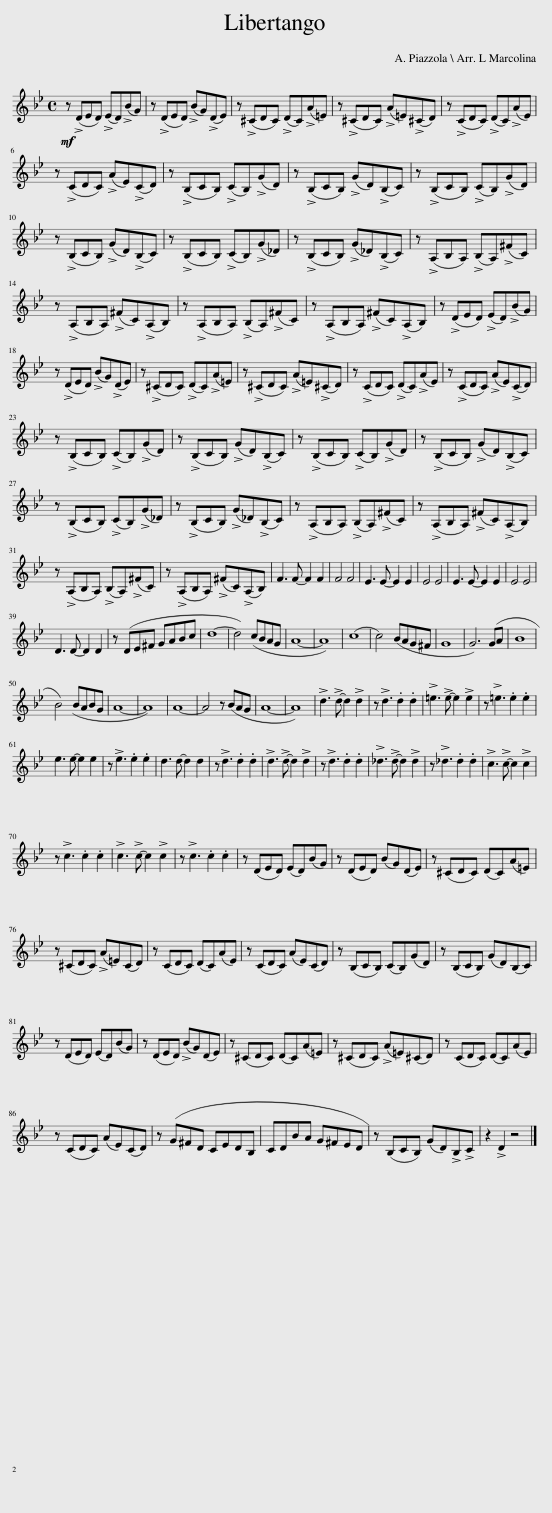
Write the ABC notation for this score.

X:1
L:1/8
M:4/4
I:linebreak $
K:none
V:1 treble transpose=-2
V:1
[K:Bb]!mf! z (!>!=EFE) (!>!FE)(!>!cA) | z (!>!=EF)E (!>!cA)(!>!EF) | z (!>!^D=ED) (!>!ED)(!>!=B^F) | z (!>!^D=ED) (!>!=B^F)(!>!^DE) |$ z (!>!D=ED) (!>!ED)(!>!=BF) | %5
 z (!>!D=ED) (!>!=BF)(!>!DE) | z (!>!CDC) (!>!DC)(!>!A=E) | z (!>!CDC) (!>!A=E)(!>!CD) | z (!>!CDC) (!>!DC)(!>!A=E) |$ z (!>!CDC) (!>!A=E)(!>!CD) | %10
 z (!>!CDC) (!>!DC)(!>!AE) | z (!>!CDC) (!>!AE)(!>!CD) | z (!>!=B,CB,) (!>!CB,)(!>!^GD) |$ z (!>!=B,CB,) (!>!^GD)(!>!B,C) | z (!>!=B,CB,) (!>!CB,)(!>!^GD) | %15
 z (!>!=B,CB,) (!>!^GD)(!>!B,C) | z (!>!=EFE) (!>!FE)(!>!cA) |$ z (!>!=EF)E (!>!cA)(!>!EF) | z (!>!^D=ED) (!>!ED)(!>!=B^F) | z (!>!^D=ED) (!>!=B^F)(!>!^DE) | %20
 z (!>!D=ED) (!>!ED)(!>!=BF) |$ z (!>!D=ED) (!>!=BF)(!>!DE) | z (!>!CDC) (!>!DC)(!>!A=E) | z (!>!CDC) (!>!A=E)(!>!CD) | z (!>!CDC) (!>!DC)(!>!A=E) | %25
 z (!>!CDC) (!>!A=E)(!>!CD) |$ z (!>!CDC) (!>!DC)(!>!AE) | z (!>!CDC) (!>!AE)(!>!CD) | z (!>!=B,CB,) (!>!CB,)(!>!^GD) | z (!>!=B,CB,) (!>!^GD)(!>!B,C) |$ %30
 z (!>!=B,CB,) (!>!CB,)(!>!^GD) | z (!>!=B,CB,) (!>!^GD)(!>!B,C) | G3 G- G2 G2 | G4 G4 | F3 F- F2 F2 | %35
 F4 F4 | F3 F- F2 F2 | F4 F4 |$ =E3 E- E2 E2 | z (=EF^G A=Bcd | %40
 =e8- | e4) (dc=B)A | =B8- | B8 | (d8 | %45
 d4) (c=B)A^G | A8 | A6 (A=B) |$ c8 | (c4 (c)=B)cA | %50
 =B8- | B8 | =B8- | B4 z (c=BA) | =B8- | %55
 B8 | !>!=e3 !>!e- e2 !>!e2 | z !>!=e3 .e2 .e2 | !>!^f3 !>!f- f2 !>!f2 |$ z !>!^f3 .f2 .f2 | %60
 f3 f- f2 f2 | z !>!f3 .f2 .f2 | =e3 e- e2 e2 | z !>!=e3 .e2 .e2 | !>!=e3 !>!e- e2 !>!e2 | %65
 z !>!=e3 .e2 .e2 | !>!e3 !>!e- e2 !>!e2 | z !>!e3 .e2 .e2 |$ !>!d3 !>!d- d2 !>!d2 | z !>!d3 .d2 .d2 | %70
 !>!d3 !>!d- d2 !>!d2 | z !>!d3 .d2 .d2 | z (=EFE) (FE)(cA) | z (=EF)E (cA)(EF) |$ z (^D=ED) (ED)(=B^F) | %75
 z (^D=ED) (!>!=B^F)(DE) | z (D=ED) (ED)(=BF) | z (D=ED) (=BF)(DE) |$ z (CDC) (DC)(A=E) | z (CDC) (A=E)(CD) | %80
 z (=EFE) (FE)(cA) | z (=EF)E (!>!cA)(EF) | z (^D=ED) (ED)(=B^F) |$ z (^D=ED) (!>!=B^F)(^DE) | z (D=ED) (ED)(=BF) | %85
 z (D=ED) (=BF)(DE) | z (A^G)=E DFEC |$ D=Ec=B A^GFE | z (CDC) (A=E)!>!C!>!D | z2 !>!=E2 z4 |] %90
